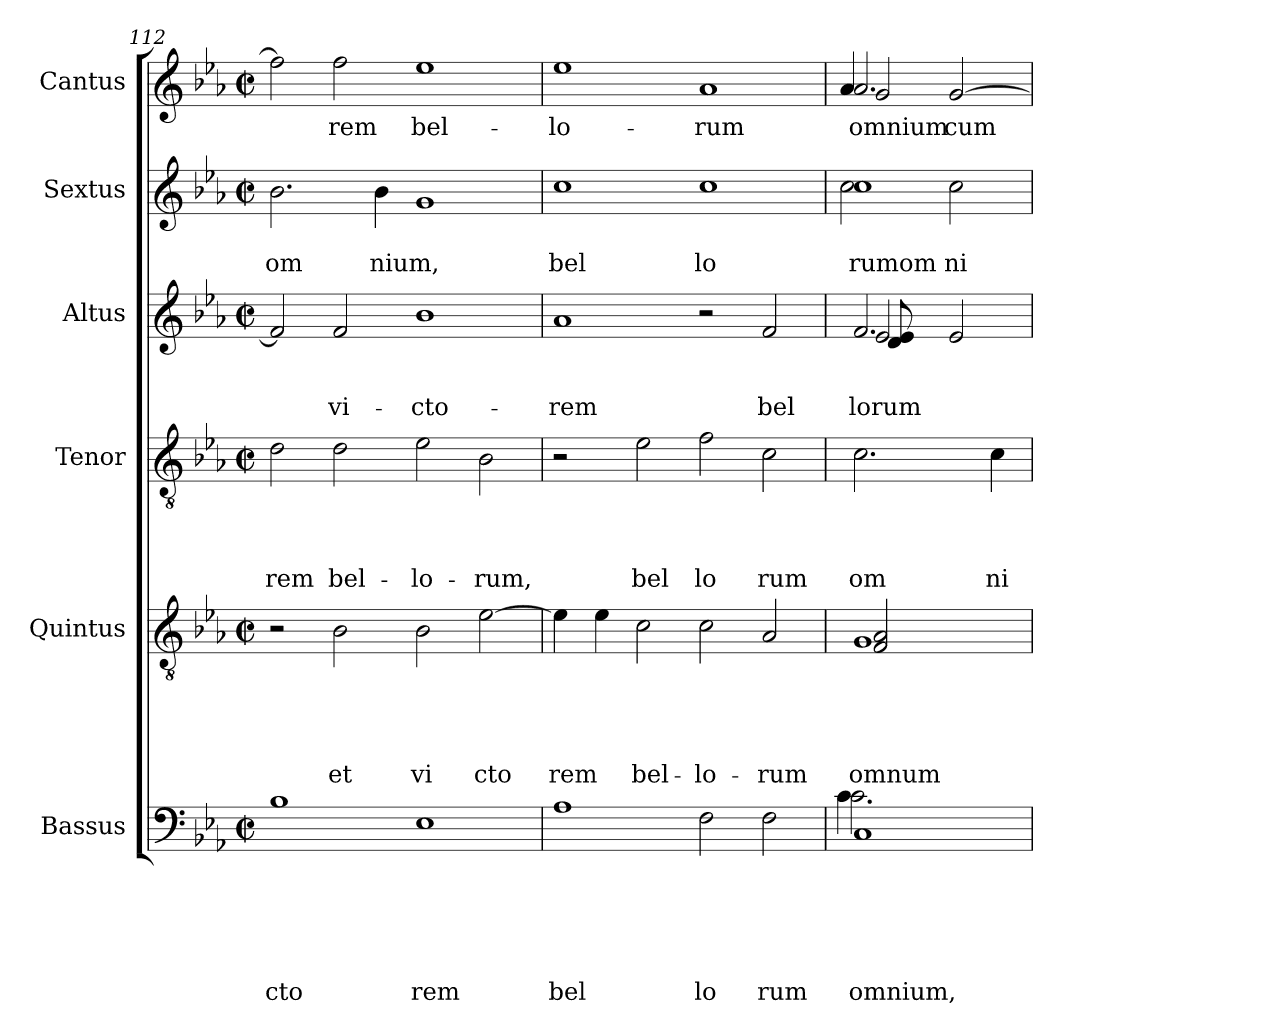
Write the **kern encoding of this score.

**kern	**text	**text	**text	**text	**text	**text	**kern	**text	**text	**text	**text	**text	**kern	**text	**text	**text	**text	**kern	**text	**text	**text	**kern	**text	**text	**kern	**text
*part6	*part6	*part6	*part6	*part6	*part6	*part6	*part5	*part5	*part5	*part5	*part5	*part5	*part4	*part4	*part4	*part4	*part4	*part3	*part3	*part3	*part3	*part2	*part2	*part2	*part1	*part1
*staff6	*staff6	*staff6	*staff6	*staff6	*staff6	*staff6	*staff5	*staff5	*staff5	*staff5	*staff5	*staff5	*staff4	*staff4	*staff4	*staff4	*staff4	*staff3	*staff3	*staff3	*staff3	*staff2	*staff2	*staff2	*staff1	*staff1
*I"Bassus	*	*	*	*	*	*	*I"Quintus	*	*	*	*	*	*I"Tenor	*	*	*	*	*I"Altus	*	*	*	*I"Sextus	*	*	*I"Cantus	*
*I'Bassus	*	*	*	*	*	*	*I'Quintus	*	*	*	*	*	*I'Tenor	*	*	*	*	*I'Altus	*	*	*	*I'Sextus	*	*	*I'Cantus	*
*clefF4	*	*	*	*	*	*	*clefGv2	*	*	*	*	*	*clefGv2	*	*	*	*	*clefG2	*	*	*	*clefG2	*	*	*clefG2	*
*k[b-e-a-]	*	*	*	*	*	*	*k[b-e-a-]	*	*	*	*	*	*k[b-e-a-]	*	*	*	*	*k[b-e-a-]	*	*	*	*k[b-e-a-]	*	*	*k[b-e-a-]	*
*E-:	*	*	*	*	*	*	*E-:	*	*	*	*	*	*E-:	*	*	*	*	*E-:	*	*	*	*E-:	*	*	*E-:	*
*M2/2	*	*	*	*	*	*	*M2/2	*	*	*	*	*	*M2/2	*	*	*	*	*M2/2	*	*	*	*M2/2	*	*	*M2/2	*
*met(c|)	*	*	*	*	*	*	*met(c|)	*	*	*	*	*	*met(c|)	*	*	*	*	*met(c|)	*	*	*	*met(c|)	*	*	*met(c|)	*
=112	=112	=112	=112	=112	=112	=112	=112	=112	=112	=112	=112	=112	=112	=112	=112	=112	=112	=112	=112	=112	=112	=112	=112	=112	=112	=112
!	!	!	!	!	!	!LO:LY:b	!	!	!	!	!	!	!	!	!	!	!LO:LY:b	!	!	!	!	!	!	!LO:LY:b	!	!
1B-	.	.	.	.	.	cto	2r	.	.	.	.	.	2d\	.	.	.	-rem	2f/]	.	.	.	2.b-\	.	om	2ff\]	.
!	!	!	!	!	!	!	!	!	!	!	!	!LO:LY:b	!	!	!	!	!LO:LY:b	!	!	!	!LO:LY:b	!	!	!	!	!LO:LY:b
.	.	.	.	.	.	.	2B-\	.	.	.	.	et	2d\	.	.	.	bel-	2f/	.	.	vi-	.	.	.	2ff\	-rem
!	!	!	!	!	!	!	!	!	!	!	!	!	!	!	!	!	!	!	!	!	!	!	!	!LO:LY:b	!	!
.	.	.	.	.	.	.	.	.	.	.	.	.	.	.	.	.	.	.	.	.	.	4b-\	.	nium,	.	.
!	!	!	!	!	!	!LO:LY:b	!	!	!	!	!	!LO:LY:b	!	!	!	!	!LO:LY:b	!	!	!	!LO:LY:b	!	!	!	!	!LO:LY:b
1E-	.	.	.	.	.	rem	2B-\	.	.	.	.	vi	2e-\	.	.	.	-lo-	1b-	.	.	-cto-	1g	.	.	1ee-	bel-
!	!	!	!	!	!	!	!	!	!	!	!	!LO:LY:b	!	!	!	!	!LO:LY:b	!	!	!	!	!	!	!	!	!
.	.	.	.	.	.	.	[<2e-\	.	.	.	.	cto	2B-\	.	.	.	-rum,	.	.	.	.	.	.	.	.	.
!!LO:LB:g=z
=113	=113	=113	=113	=113	=113	=113	=113	=113	=113	=113	=113	=113	=113	=113	=113	=113	=113	=113	=113	=113	=113	=113	=113	=113	=113	=113
!	!	!	!	!	!	!LO:LY:b	!	!	!	!	!	!LO:LY:b	!	!	!	!	!	!	!	!	!LO:LY:b	!	!	!LO:LY:b	!	!LO:LY:b
1A-	.	.	.	.	.	bel	4e-\]	.	.	.	.	rem	2r	.	.	.	.	1a-	.	.	-rem	1cc	.	bel	1ee-	-lo-
.	.	.	.	.	.	.	4e-\	.	.	.	.	.	.	.	.	.	.	.	.	.	.	.	.	.	.	.
!	!	!	!	!	!	!	!	!	!	!	!	!LO:LY:b	!	!	!	!	!LO:LY:b	!	!	!	!	!	!	!	!	!
.	.	.	.	.	.	.	2c\	.	.	.	.	bel-	2e-\	.	.	.	bel	.	.	.	.	.	.	.	.	.
!	!	!	!	!	!	!LO:LY:b	!	!	!	!	!	!LO:LY:b	!	!	!	!	!LO:LY:b	!	!	!	!	!	!	!LO:LY:b	!	!LO:LY:b
2F\	.	.	.	.	.	lo	2c\	.	.	.	.	-lo-	2f\	.	.	.	lo	2r	.	.	.	1cc	.	lo	1a-	-rum
!	!	!	!	!	!	!LO:LY:b	!	!	!	!	!	!LO:LY:b	!	!	!	!	!LO:LY:b	!	!	!	!LO:LY:b	!	!	!	!	!
2F\	.	.	.	.	.	rum	2A-/	.	.	.	.	-rum	2c\	.	.	.	rum	2f/	.	.	bel	.	.	.	.	.
=114	=114	=114	=114	=114	=114	=114	=114	=114	=114	=114	=114	=114	=114	=114	=114	=114	=114	=114	=114	=114	=114	=114	=114	=114	=114	=114
*^	*	*	*	*	*	*	*	*	*	*	*	*	*	*	*	*	*	*	*	*	*	*	*	*	*	*
*	*^	*	*	*	*	*	*	*	*	*	*	*	*	*	*	*	*	*	*	*	*	*	*	*	*	*	*
!	!	!	!	!	!	!	!	!LO:LY:b	!	!	!	!	!	!LO:LY:b	!	!	!	!	!LO:LY:b	!	!	!	!LO:LY:b	!	!	!LO:LY:b	!	!LO:LY:b
*	*	*	*	*	*	*	*	*	*^	*	*	*	*	*	*	*	*	*	*	*^	*	*	*	*^	*	*	*^	*
*	*	*	*	*	*	*	*	*	*	*	*	*	*	*	*	*	*	*	*	*	*	*^	*	*	*	*	*	*	*	*	*^	*
1C	2.c\	4c\	.	.	.	.	.	omnium,	1G	2F/ 2A-/	.	.	.	.	omnum-	2.c\	.	.	.	om	2.f/	2e-/	8d/ 8e-/	.	.	lorum	1cc	2cc\	.	rumom	2.a-/	2g/	4a-/	omnium-
.	.	.	.	.	.	.	.	.	.	.	.	.	.	.	.	.	.	.	.	.	.	.	4.ryy	.	.	.	.	.	.	.	.	.	.	.
.	.	2.ryy	.	.	.	.	.	.	.	.	.	.	.	.	.	.	.	.	.	.	.	.	.	.	.	.	.	.	.	.	.	.	4ryy	.
!	!	!	!	!	!	!	!	!	!	!	!	!	!	!	!	!	!	!	!	!	!	!	!	!	!	!	!	!	!	!LO:LY:b	!	!	!	!LO:LY:b
.	.	.	.	.	.	.	.	.	.	2ryy	.	.	.	.	.	.	.	.	.	.	.	2ryy	2e-/	.	.	.	.	2cc\	.	ni	.	2ryy	[<2g/	-cum
!	!	!	!	!	!	!	!	!	!	!	!	!	!	!	!	!	!	!	!	!LO:LY:b	!	!	!	!	!	!	!	!	!	!	!	!	!	!
.	4ryy	.	.	.	.	.	.	.	.	.	.	.	.	.	.	4c\	.	.	.	ni	4ryy	.	.	.	.	.	.	.	.	.	4ryy	.	.	.
*v	*v	*v	*	*	*	*	*	*	*	*	*	*	*	*	*	*	*	*	*	*	*v	*v	*v	*	*	*	*v	*v	*	*	*v	*v	*v	*
*	*	*	*	*	*	*	*v	*v	*	*	*	*	*	*	*	*	*	*	*	*	*	*	*	*	*	*	*
=	=	=	=	=	=	=	=	=	=	=	=	=	=	=	=	=	=	=	=	=	=	=	=	=	=	=
*-	*-	*-	*-	*-	*-	*-	*-	*-	*-	*-	*-	*-	*-	*-	*-	*-	*-	*-	*-	*-	*-	*-	*-	*-	*-	*-
